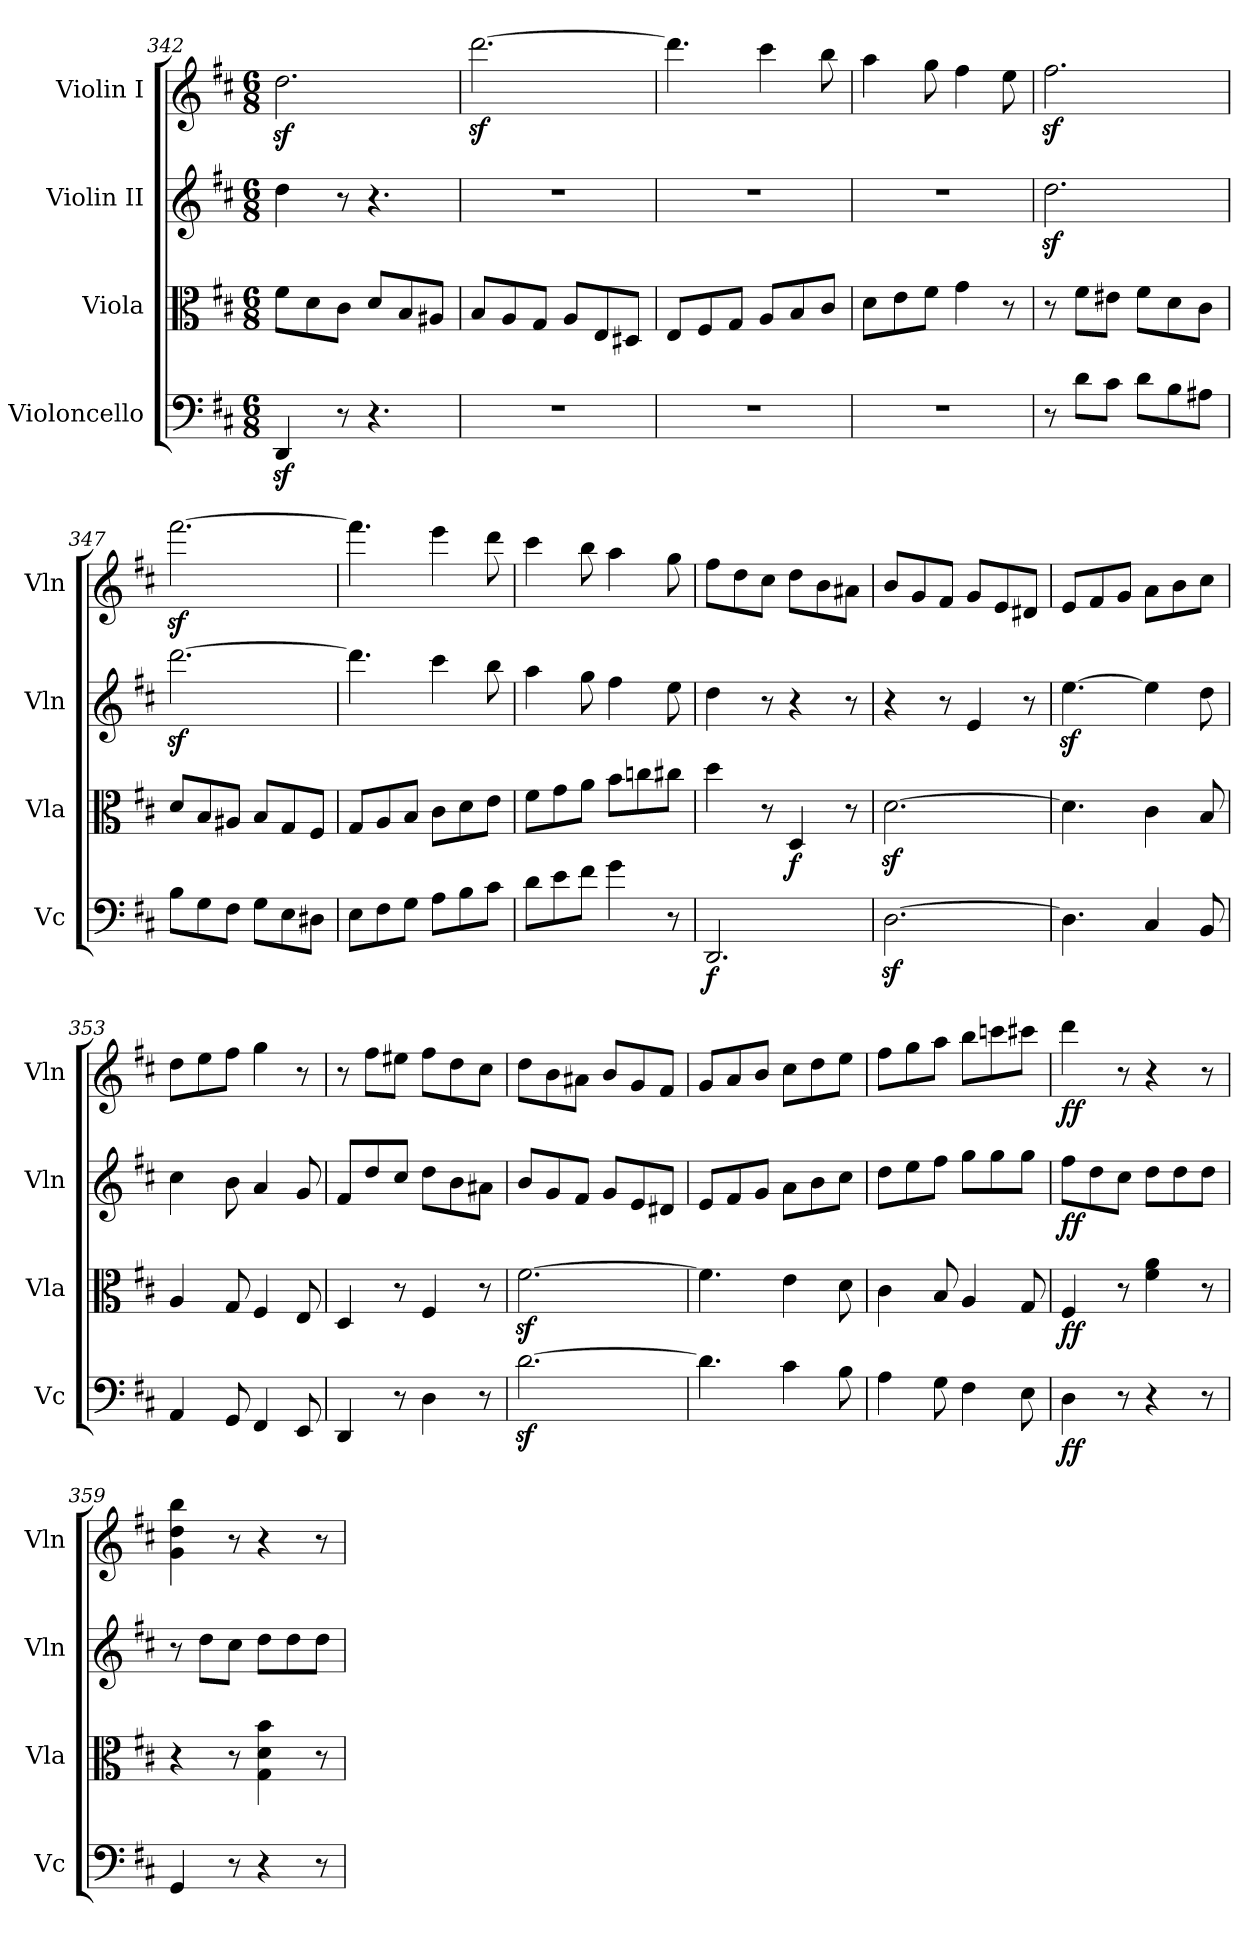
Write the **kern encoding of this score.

**kern	**dynam	**kern	**dynam	**kern	**dynam	**kern	**dynam
*part4	*part4	*part3	*part3	*part2	*part2	*part1	*part1
*staff4	*staff4	*staff3	*staff3	*staff2	*staff2	*staff1	*staff1
*I"Violoncello	*	*I"Viola	*	*I"Violin II	*	*I"Violin I	*
*I'Vc	*	*I'Vla	*	*I'Vln	*	*I'Vln	*
*clefF4	*	*clefC3	*	*clefG2	*	*clefG2	*
*k[f#c#]	*	*k[f#c#]	*	*k[f#c#]	*	*k[f#c#]	*
*M6/8	*	*M6/8	*	*M6/8	*	*M6/8	*
=342	=342	=342	=342	=342	=342	=342	=342
4DDz</	.	8f#\L	.	4dd\	.	2.ddz<\	.
.	.	8d\	.	.	.	.	.
8r	.	8c#\J	.	8r	.	.	.
4.r	.	8d/L	.	4.r	.	.	.
.	.	8B/	.	.	.	.	.
.	.	8A#X/J	.	.	.	.	.
=343	=343	=343	=343	=343	=343	=343	=343
2.r	.	8B/L	.	2.r	.	[2.dddz<\	.
.	.	8A/	.	.	.	.	.
.	.	8G/J	.	.	.	.	.
.	.	8A/L	.	.	.	.	.
.	.	8E/	.	.	.	.	.
.	.	8D#X/J	.	.	.	.	.
=344	=344	=344	=344	=344	=344	=344	=344
2.r	.	8E/L	.	2.r	.	4.ddd\]	.
.	.	8F#/	.	.	.	.	.
.	.	8G/J	.	.	.	.	.
.	.	8A/L	.	.	.	4ccc#\	.
.	.	8B/	.	.	.	.	.
.	.	8c#/J	.	.	.	8bb\	.
=345	=345	=345	=345	=345	=345	=345	=345
2.r	.	8d\L	.	2.r	.	4aa\	.
.	.	8e\	.	.	.	.	.
.	.	8f#\J	.	.	.	8gg\	.
.	.	4g\	.	.	.	4ff#\	.
.	.	8r	.	.	.	8ee\	.
=346	=346	=346	=346	=346	=346	=346	=346
8r	.	8r	.	2.ddz<\	.	2.ff#z<\	.
8d\L	.	8f#\L	.	.	.	.	.
8c#\J	.	8e#X\J	.	.	.	.	.
8d\L	.	8f#\L	.	.	.	.	.
8B\	.	8d\	.	.	.	.	.
8A#X\J	.	8c#\J	.	.	.	.	.
=347	=347	=347	=347	=347	=347	=347	=347
8B\L	.	8d/L	.	[2.dddz<\	.	[2.fff#z<\	.
8G\	.	8B/	.	.	.	.	.
8F#\J	.	8A#X/J	.	.	.	.	.
8G\L	.	8B/L	.	.	.	.	.
8E\	.	8G/	.	.	.	.	.
8D#X\J	.	8F#/J	.	.	.	.	.
=348	=348	=348	=348	=348	=348	=348	=348
8E\L	.	8G/L	.	4.ddd\]	.	4.fff#\]	.
8F#\	.	8A/	.	.	.	.	.
8G\J	.	8B/J	.	.	.	.	.
8A\L	.	8c#\L	.	4ccc#\	.	4eee\	.
8B\	.	8d\	.	.	.	.	.
8c#\J	.	8e\J	.	8bb\	.	8ddd\	.
=349	=349	=349	=349	=349	=349	=349	=349
8d\L	.	8f#\L	.	4aa\	.	4ccc#\	.
8e\	.	8g\	.	.	.	.	.
8f#\J	.	8a\J	.	8gg\	.	8bb\	.
4g\	.	8b\L	.	4ff#\	.	4aa\	.
.	.	8ccn\	.	.	.	.	.
8r	.	8cc#X\J	.	8ee\	.	8gg\	.
=350	=350	=350	=350	=350	=350	=350	=350
!	!LO:DY:b	!	!	!	!	!	!
2.DD/	f	4dd\	.	4dd\	.	8ff#\L	.
.	.	.	.	.	.	8dd\	.
.	.	8r	.	8r	.	8cc#\J	.
!	!	!	!LO:DY:b	!	!	!	!
.	.	4D/	f	4r	.	8dd\L	.
.	.	.	.	.	.	8b\	.
.	.	8r	.	8r	.	8a#X\J	.
=351	=351	=351	=351	=351	=351	=351	=351
[2.Dz<\	.	[2.dz<\	.	4r	.	8b/L	.
.	.	.	.	.	.	8g/	.
.	.	.	.	8r	.	8f#/J	.
.	.	.	.	4e/	.	8g/L	.
.	.	.	.	.	.	8e/	.
.	.	.	.	8r	.	8d#X/J	.
=352	=352	=352	=352	=352	=352	=352	=352
4.D\]	.	4.d\]	.	[4.eez<\	.	8e/L	.
.	.	.	.	.	.	8f#/	.
.	.	.	.	.	.	8g/J	.
4C#/	.	4c#\	.	4ee\]	.	8a\L	.
.	.	.	.	.	.	8b\	.
8BB/	.	8B/	.	8dd\	.	8cc#\J	.
=353	=353	=353	=353	=353	=353	=353	=353
4AA/	.	4A/	.	4cc#\	.	8dd\L	.
.	.	.	.	.	.	8ee\	.
8GG/	.	8G/	.	8b\	.	8ff#\J	.
4FF#/	.	4F#/	.	4a/	.	4gg\	.
8EE/	.	8E/	.	8g/	.	8r	.
=354	=354	=354	=354	=354	=354	=354	=354
4DD/	.	4D/	.	8f#/L	.	8r	.
.	.	.	.	8dd/	.	8ff#\L	.
8r	.	8r	.	8cc#/J	.	8ee#X\J	.
4D\	.	4F#/	.	8dd\L	.	8ff#\L	.
.	.	.	.	8b\	.	8dd\	.
8r	.	8r	.	8a#X\J	.	8cc#\J	.
=355	=355	=355	=355	=355	=355	=355	=355
[2.dz<\	.	[2.f#z<\	.	8b/L	.	8dd\L	.
.	.	.	.	8g/	.	8b\	.
.	.	.	.	8f#/J	.	8a#X\J	.
.	.	.	.	8g/L	.	8b/L	.
.	.	.	.	8e/	.	8g/	.
.	.	.	.	8d#X/J	.	8f#/J	.
=356	=356	=356	=356	=356	=356	=356	=356
4.d\]	.	4.f#\]	.	8e/L	.	8g/L	.
.	.	.	.	8f#/	.	8a/	.
.	.	.	.	8g/J	.	8b/J	.
4c#\	.	4e\	.	8a\L	.	8cc#\L	.
.	.	.	.	8b\	.	8dd\	.
8B\	.	8d\	.	8cc#\J	.	8ee\J	.
=357	=357	=357	=357	=357	=357	=357	=357
4A\	.	4c#\	.	8dd\L	.	8ff#\L	.
.	.	.	.	8ee\	.	8gg\	.
8G\	.	8B/	.	8ff#\J	.	8aa\J	.
4F#\	.	4A/	.	8gg\L	.	8bb\L	.
.	.	.	.	8gg\	.	8cccn\	.
8E\	.	8G/	.	8gg\J	.	8ccc#X\J	.
=358	=358	=358	=358	=358	=358	=358	=358
!	!LO:DY:b	!	!LO:DY:b	!	!LO:DY:b	!	!LO:DY:b
4D\	ff	4F#/	ff	8ff#\L	ff	4ddd\	ff
.	.	.	.	8dd\	.	.	.
8r	.	8r	.	8cc#\J	.	8r	.
4r	.	4f#\ 4a\	.	8dd\L	.	4r	.
.	.	.	.	8dd\	.	.	.
8r	.	8r	.	8dd\J	.	8r	.
=359	=359	=359	=359	=359	=359	=359	=359
4GG/	.	4r	.	8r	.	4g\ 4dd\ 4bb\	.
.	.	.	.	8dd\L	.	.	.
8r	.	8r	.	8cc#\J	.	8r	.
4r	.	4G\ 4d\ 4b\	.	8dd\L	.	4r	.
.	.	.	.	8dd\	.	.	.
8r	.	8r	.	8dd\J	.	8r	.
=	=	=	=	=	=	=	=
*-	*-	*-	*-	*-	*-	*-	*-
